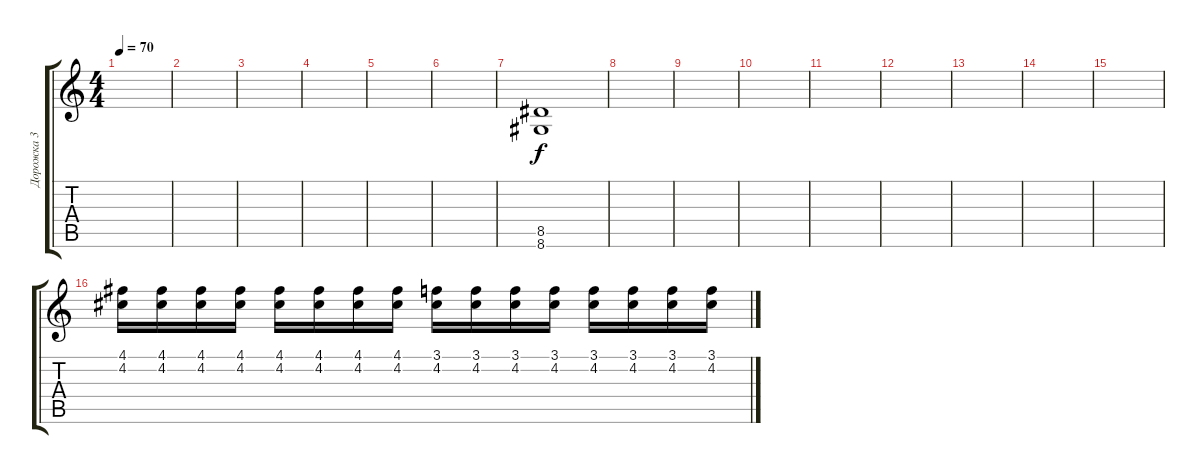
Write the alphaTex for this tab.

\track ("Дорожка 3" "Дорожка 3") {instrument overdrivenguitar}
\staff {score tabs}
\tuning (D4 A3 F3 C3 G2 C2) {hide}
\ts (4 4)
\tempo 70
\clef g2
\ks c
|
|
|
|
|
|
(8.5 8.6).1 |
|
|
|
|
|
|
|
|
(4.1 4.2).16 (4.1 4.2).16 (4.1 4.2).16 (4.1 4.2).16 (4.1 4.2).16 (4.1 4.2).16 (4.1 4.2).16 (4.1 4.2).16 (3.1 4.2).16 (3.1 4.2).16 (3.1 4.2).16 (3.1 4.2).16 (3.1 4.2).16 (3.1 4.2).16 (3.1 4.2).16 (3.1 4.2).16
